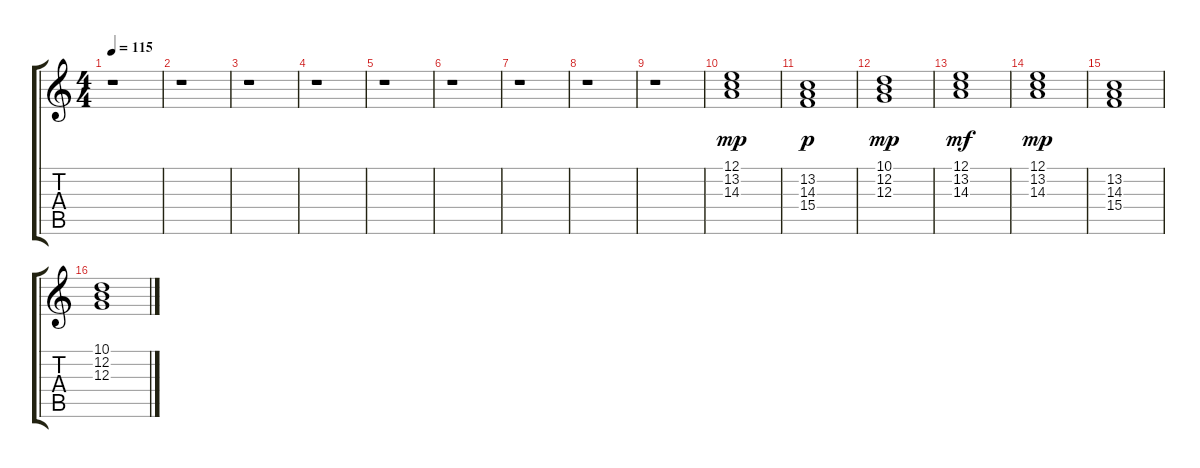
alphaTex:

\track "" {instrument stringensemble1}
\staff {score tabs}
\tuning (E4 B3 G3 D3 A2 E2) {hide}
\ts (4 4)
\tempo 115
\clef g2
\ks c
r.1{dy mp instrument stringensemble1} |
r.1 |
r.1 |
r.1 |
r.1 |
r.1 |
r.1 |
r.1 |
r.1 |
(12.1 13.2 14.3).1 |
(13.2 14.3 15.4).1{dy p} |
(10.1 12.2 12.3).1{dy mp} |
(12.1 13.2 14.3).1{dy mf} |
(12.1 13.2 14.3).1{dy mp} |
(13.2 14.3 15.4).1 |
(10.1 12.2 12.3).1
